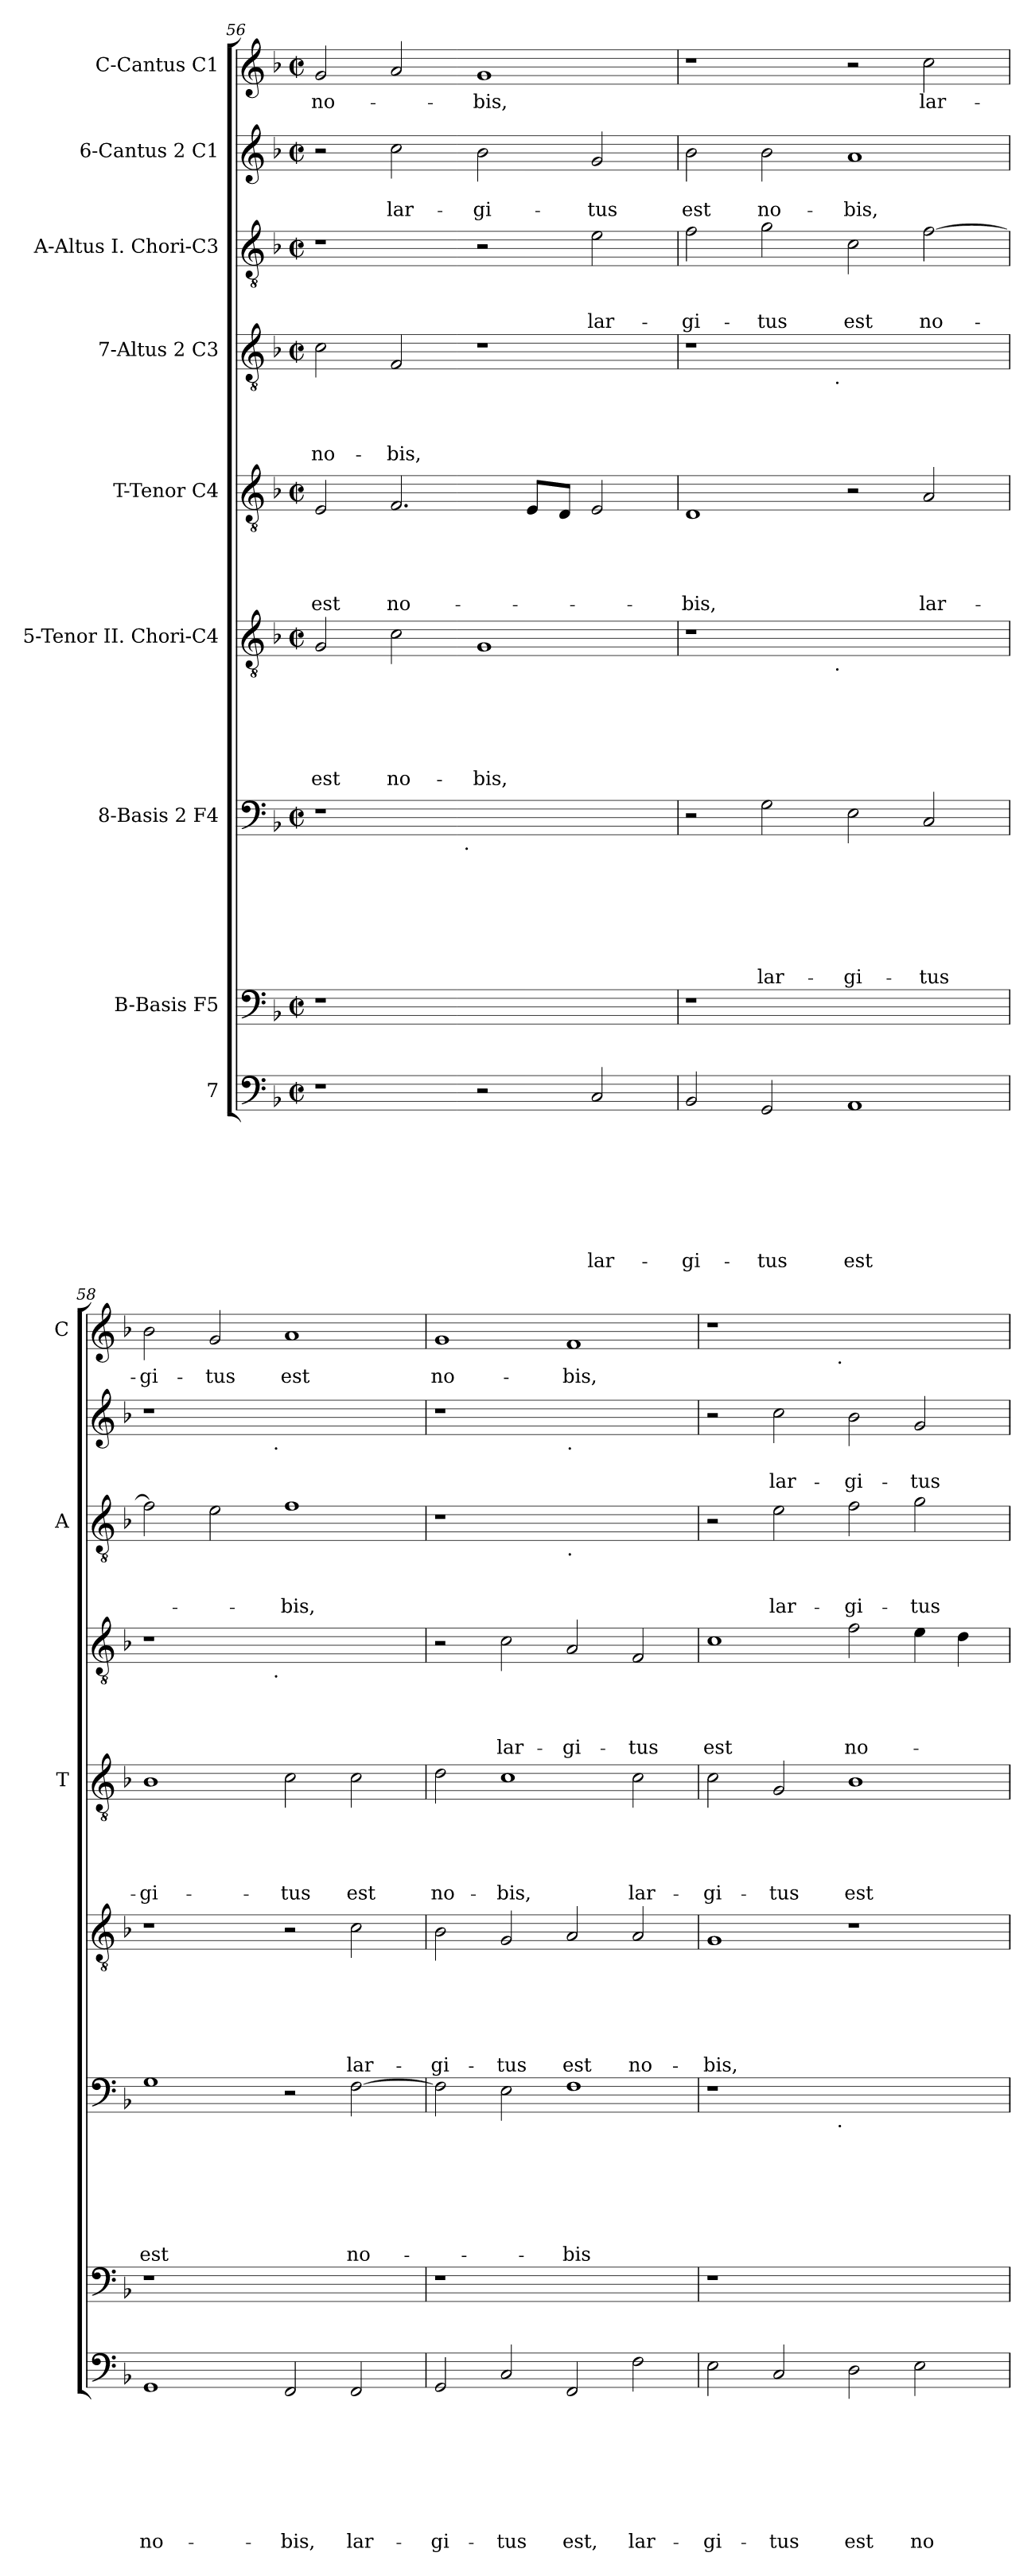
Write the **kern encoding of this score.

**kern	**text	**text	**text	**text	**text	**text	**text	**text	**kern	**kern	**text	**text	**text	**text	**text	**text	**text	**kern	**text	**text	**text	**text	**text	**text	**kern	**text	**text	**text	**text	**text	**kern	**text	**text	**text	**text	**kern	**text	**text	**text	**kern	**text	**text	**kern	**text
*part9	*part9	*part9	*part9	*part9	*part9	*part9	*part9	*part9	*part8	*part7	*part7	*part7	*part7	*part7	*part7	*part7	*part7	*part6	*part6	*part6	*part6	*part6	*part6	*part6	*part5	*part5	*part5	*part5	*part5	*part5	*part4	*part4	*part4	*part4	*part4	*part3	*part3	*part3	*part3	*part2	*part2	*part2	*part1	*part1
*staff9	*staff9	*staff9	*staff9	*staff9	*staff9	*staff9	*staff9	*staff9	*staff8	*staff7	*staff7	*staff7	*staff7	*staff7	*staff7	*staff7	*staff7	*staff6	*staff6	*staff6	*staff6	*staff6	*staff6	*staff6	*staff5	*staff5	*staff5	*staff5	*staff5	*staff5	*staff4	*staff4	*staff4	*staff4	*staff4	*staff3	*staff3	*staff3	*staff3	*staff2	*staff2	*staff2	*staff1	*staff1
*I"7	*	*	*	*	*	*	*	*	*I"B-Basis F5	*I"8-Basis 2 F4	*	*	*	*	*	*	*	*I"5-Tenor II. Chori-C4	*	*	*	*	*	*	*I"T-Tenor C4	*	*	*	*	*	*I"7-Altus 2 C3	*	*	*	*	*I"A-Altus I. Chori-C3	*	*	*	*I"6-Cantus 2 C1	*	*	*I"C-Cantus C1	*
*	*	*	*	*	*	*	*	*	*	*	*	*	*	*	*	*	*	*	*	*	*	*	*	*	*I'T	*	*	*	*	*	*	*	*	*	*	*I'A	*	*	*	*	*	*	*I'C	*
*clefF4	*	*	*	*	*	*	*	*	*clefF4	*clefF4	*	*	*	*	*	*	*	*clefGv2	*	*	*	*	*	*	*clefGv2	*	*	*	*	*	*clefGv2	*	*	*	*	*clefGv2	*	*	*	*clefG2	*	*	*clefG2	*
*k[b-]	*	*	*	*	*	*	*	*	*k[b-]	*k[b-]	*	*	*	*	*	*	*	*k[b-]	*	*	*	*	*	*	*k[b-]	*	*	*	*	*	*k[b-]	*	*	*	*	*k[b-]	*	*	*	*k[b-]	*	*	*k[b-]	*
*F:	*	*	*	*	*	*	*	*	*F:	*F:	*	*	*	*	*	*	*	*F:	*	*	*	*	*	*	*F:	*	*	*	*	*	*F:	*	*	*	*	*F:	*	*	*	*F:	*	*	*F:	*
*M2/2	*	*	*	*	*	*	*	*	*M2/2	*M2/2	*	*	*	*	*	*	*	*M2/2	*	*	*	*	*	*	*M2/2	*	*	*	*	*	*M2/2	*	*	*	*	*M2/2	*	*	*	*M2/2	*	*	*M2/2	*
*met(c|)	*	*	*	*	*	*	*	*	*met(c|)	*met(c|)	*	*	*	*	*	*	*	*met(c|)	*	*	*	*	*	*	*met(c|)	*	*	*	*	*	*met(c|)	*	*	*	*	*met(c|)	*	*	*	*met(c|)	*	*	*met(c|)	*
=56	=56	=56	=56	=56	=56	=56	=56	=56	=56	=56	=56	=56	=56	=56	=56	=56	=56	=56	=56	=56	=56	=56	=56	=56	=56	=56	=56	=56	=56	=56	=56	=56	=56	=56	=56	=56	=56	=56	=56	=56	=56	=56	=56	=56
!	!	!	!	!	!	!	!	!	!	!	!	!	!	!	!	!	!	!	!	!	!	!	!	!LO:LY:b:rj	!	!	!	!	!	!LO:LY:b:rj	!	!	!	!	!LO:LY:b	!	!	!	!	!	!	!	!	!LO:LY:b
*	*	*	*	*	*	*	*	*	*	*^	*	*	*	*	*	*	*	*	*	*	*	*	*	*	*	*	*	*	*	*	*	*	*	*	*	*	*	*	*	*	*	*	*	*
1r	.	.	.	.	.	.	.	.	1r	1r	2ryy	.	.	.	.	.	.	.	2G/	.	.	.	.	.	est	2E/	.	.	.	.	est	2c\	.	.	.	no-	1r	.	.	.	2r	.	.	2g/	no-
!	!	!	!	!	!	!	!	!	!	!	!	!	!	!	!	!	!	!	!	!	!	!	!	!	!LO:LY:b:rj	!	!	!	!	!	!LO:LY:b:rj	!	!	!	!	!LO:LY:b	!	!	!	!	!	!	!LO:LY:b:rj	!	!
.	.	.	.	.	.	.	.	.	.	.	4...ryy	.	.	.	.	.	.	.	2c\	.	.	.	.	.	no-	2.F/	.	.	.	.	no-	2F/	.	.	.	-bis,	.	.	.	.	2cc\	.	lar-	2a/	.
!	!	!	!	!	!	!	!	!	!	!	!LO:TX:b:t=.	!	!	!	!	!	!	!	!	!	!	!	!	!	!	!	!	!	!	!	!	!	!	!	!	!	!	!	!	!	!	!	!	!	!
.	.	.	.	.	.	.	.	.	.	.	1ryy	.	.	.	.	.	.	.	.	.	.	.	.	.	.	.	.	.	.	.	.	.	.	.	.	.	.	.	.	.	.	.	.	.	.
!	!	!	!	!	!	!	!	!	!	!	!	!	!	!	!	!	!	!	!	!	!	!	!	!	!LO:LY:b:rj	!	!	!	!	!	!	!	!	!	!	!	!	!	!	!	!	!	!LO:LY:b:rj	!	!LO:LY:b
2r	.	.	.	.	.	.	.	.	1ryy	1ryy	.	.	.	.	.	.	.	.	1G	.	.	.	.	.	-bis,	.	.	.	.	.	.	1r	.	.	.	.	2r	.	.	.	2b-\	.	-gi-	1g	-bis,
.	.	.	.	.	.	.	.	.	.	.	.	.	.	.	.	.	.	.	.	.	.	.	.	.	.	8E/L	.	.	.	.	.	.	.	.	.	.	.	.	.	.	.	.	.	.	.
.	.	.	.	.	.	.	.	.	.	.	.	.	.	.	.	.	.	.	.	.	.	.	.	.	.	8D/J	.	.	.	.	.	.	.	.	.	.	.	.	.	.	.	.	.	.	.
!	!	!	!	!	!	!	!	!LO:LY:b:rj	!	!	!	!	!	!	!	!	!	!	!	!	!	!	!	!	!	!	!	!	!	!	!	!	!	!	!	!	!	!	!	!LO:LY:b:rj	!	!	!LO:LY:b:rj	!	!
2C/	.	.	.	.	.	.	.	lar-	.	.	.	.	.	.	.	.	.	.	.	.	.	.	.	.	.	2E/	.	.	.	.	.	.	.	.	.	.	2e\	.	.	lar-	2g/	.	-tus	.	.
.	.	.	.	.	.	.	.	.	.	.	32ryy	.	.	.	.	.	.	.	.	.	.	.	.	.	.	.	.	.	.	.	.	.	.	.	.	.	.	.	.	.	.	.	.	.	.
=57	=57	=57	=57	=57	=57	=57	=57	=57	=57	=57	=57	=57	=57	=57	=57	=57	=57	=57	=57	=57	=57	=57	=57	=57	=57	=57	=57	=57	=57	=57	=57	=57	=57	=57	=57	=57	=57	=57	=57	=57	=57	=57	=57	=57	=57
!	!	!	!	!	!	!	!	!LO:LY:b:rj	!	!	!	!	!	!	!	!	!	!	!	!	!	!	!	!	!	!	!	!	!	!	!LO:LY:b:rj	!	!	!	!	!	!	!	!	!LO:LY:b:rj	!	!	!LO:LY:b:rj	!	!
*	*	*	*	*	*	*	*	*	*	*v	*v	*	*	*	*	*	*	*	*^	*	*	*	*	*	*	*	*	*	*	*	*	*^	*	*	*	*	*	*	*	*	*	*	*	*	*
2BB-/	.	.	.	.	.	.	.	-gi-	1r	2r	.	.	.	.	.	.	.	1r	2ryy	.	.	.	.	.	.	1D	.	.	.	.	-bis,	1r	2ryy	.	.	.	.	2f\	.	.	-gi-	2b-\	.	est	1r	.
!	!	!	!	!	!	!	!	!LO:LY:b:rj	!	!	!	!	!	!	!	!	!LO:LY:b	!	!	!	!	!	!	!	!	!	!	!	!	!	!	!	!	!	!	!	!	!	!	!	!LO:LY:b:rj	!	!	!LO:LY:b:rj	!	!
2GG/	.	.	.	.	.	.	.	-tus	.	2G\	.	.	.	.	.	.	lar-	.	4...ryy	.	.	.	.	.	.	.	.	.	.	.	.	.	4...ryy	.	.	.	.	2g\	.	.	-tus	2b-\	.	no-	.	.
!	!	!	!	!	!	!	!	!	!	!	!	!	!	!	!	!	!	!	!	!	!	!	!	!	!	!	!	!	!	!	!	!	!LO:TX:b:t=.	!	!	!	!	!	!	!	!	!	!	!	!	!
!	!	!	!	!	!	!	!	!	!	!	!	!	!	!	!	!	!	!	!LO:TX:b:t=.	!	!	!	!	!	!	!	!	!	!	!	!	!	!	!	!	!	!	!	!	!	!	!	!	!	!	!
.	.	.	.	.	.	.	.	.	.	.	.	.	.	.	.	.	.	.	1ryy	.	.	.	.	.	.	.	.	.	.	.	.	.	1ryy	.	.	.	.	.	.	.	.	.	.	.	.	.
!	!	!	!	!	!	!	!	!LO:LY:b:rj	!	!	!	!	!	!	!	!	!LO:LY:b	!	!	!	!	!	!	!	!	!	!	!	!	!	!	!	!	!	!	!	!	!	!	!	!LO:LY:b:rj	!	!	!LO:LY:b:rj	!	!
1AA	.	.	.	.	.	.	.	est	1ryy	2E\	.	.	.	.	.	.	-gi-	1ryy	.	.	.	.	.	.	.	2r	.	.	.	.	.	1ryy	.	.	.	.	.	2c\	.	.	est	1a	.	-bis,	2r	.
!	!	!	!	!	!	!	!	!	!	!	!	!	!	!	!	!	!LO:LY:b	!	!	!	!	!	!	!	!	!	!	!	!	!	!LO:LY:b:rj	!	!	!	!	!	!	!	!	!	!LO:LY:b:rj	!	!	!	!	!LO:LY:b
.	.	.	.	.	.	.	.	.	.	2C/	.	.	.	.	.	.	-tus	.	.	.	.	.	.	.	.	2A/	.	.	.	.	lar-	.	.	.	.	.	.	[>2f\	.	.	no-	.	.	.	2cc\	lar-
.	.	.	.	.	.	.	.	.	.	.	.	.	.	.	.	.	.	.	32ryy	.	.	.	.	.	.	.	.	.	.	.	.	.	32ryy	.	.	.	.	.	.	.	.	.	.	.	.	.
=58	=58	=58	=58	=58	=58	=58	=58	=58	=58	=58	=58	=58	=58	=58	=58	=58	=58	=58	=58	=58	=58	=58	=58	=58	=58	=58	=58	=58	=58	=58	=58	=58	=58	=58	=58	=58	=58	=58	=58	=58	=58	=58	=58	=58	=58	=58
!	!	!	!	!	!	!	!	!LO:LY:b:rj	!	!	!	!	!	!	!	!	!LO:LY:b	!	!	!	!	!	!	!	!	!	!	!	!	!	!LO:LY:b:rj	!	!	!	!	!	!	!	!	!	!	!	!	!	!	!LO:LY:b
*	*	*	*	*	*	*	*	*	*	*	*	*	*	*	*	*	*	*v	*v	*	*	*	*	*	*	*	*	*	*	*	*	*	*	*	*	*	*	*	*	*	*	*^	*	*	*	*
1GG	.	.	.	.	.	.	.	no-	1r	1G	.	.	.	.	.	.	est	1r	.	.	.	.	.	.	1B-	.	.	.	.	-gi-	1r	2ryy	.	.	.	.	2f\]	.	.	.	1r	2ryy	.	.	2b-\	-gi-
!	!	!	!	!	!	!	!	!	!	!	!	!	!	!	!	!	!	!	!	!	!	!	!	!	!	!	!	!	!	!	!	!	!	!	!	!	!	!	!	!	!	!	!	!	!	!LO:LY:b
.	.	.	.	.	.	.	.	.	.	.	.	.	.	.	.	.	.	.	.	.	.	.	.	.	.	.	.	.	.	.	.	4...ryy	.	.	.	.	2e\	.	.	.	.	4...ryy	.	.	2g/	-tus
!	!	!	!	!	!	!	!	!	!	!	!	!	!	!	!	!	!	!	!	!	!	!	!	!	!	!	!	!	!	!	!	!	!	!	!	!	!	!	!	!	!	!LO:TX:b:t=.	!	!	!	!
!	!	!	!	!	!	!	!	!	!	!	!	!	!	!	!	!	!	!	!	!	!	!	!	!	!	!	!	!	!	!	!	!LO:TX:b:t=.	!	!	!	!	!	!	!	!	!	!	!	!	!	!
.	.	.	.	.	.	.	.	.	.	.	.	.	.	.	.	.	.	.	.	.	.	.	.	.	.	.	.	.	.	.	.	1ryy	.	.	.	.	.	.	.	.	.	1ryy	.	.	.	.
!	!	!	!	!	!	!	!	!LO:LY:b:rj	!	!	!	!	!	!	!	!	!	!	!	!	!	!	!	!	!	!	!	!	!	!LO:LY:b:rj	!	!	!	!	!	!	!	!	!	!LO:LY:b:rj	!	!	!	!	!	!LO:LY:b
2FF/	.	.	.	.	.	.	.	-bis,	1ryy	2r	.	.	.	.	.	.	.	2r	.	.	.	.	.	.	2c\	.	.	.	.	-tus	1ryy	.	.	.	.	.	1f	.	.	-bis,	1ryy	.	.	.	1a	est
!	!	!	!	!	!	!	!	!LO:LY:b:rj	!	!	!	!	!	!	!	!	!LO:LY:b	!	!	!	!	!	!	!LO:LY:b:rj	!	!	!	!	!	!LO:LY:b:rj	!	!	!	!	!	!	!	!	!	!	!	!	!	!	!	!
2FF/	.	.	.	.	.	.	.	lar-	.	[>2F\	.	.	.	.	.	.	no-	2c\	.	.	.	.	.	lar-	2c\	.	.	.	.	est	.	.	.	.	.	.	.	.	.	.	.	.	.	.	.	.
.	.	.	.	.	.	.	.	.	.	.	.	.	.	.	.	.	.	.	.	.	.	.	.	.	.	.	.	.	.	.	.	32ryy	.	.	.	.	.	.	.	.	.	32ryy	.	.	.	.
!!LO:PB:g=z
=59	=59	=59	=59	=59	=59	=59	=59	=59	=59	=59	=59	=59	=59	=59	=59	=59	=59	=59	=59	=59	=59	=59	=59	=59	=59	=59	=59	=59	=59	=59	=59	=59	=59	=59	=59	=59	=59	=59	=59	=59	=59	=59	=59	=59	=59	=59
!	!	!	!	!	!	!	!	!LO:LY:b:rj	!	!	!	!	!	!	!	!	!	!	!	!	!	!	!	!LO:LY:b:rj	!	!	!	!	!	!LO:LY:b:rj	!	!	!	!	!	!	!	!	!	!	!	!	!	!	!	!LO:LY:b
*	*	*	*	*	*	*	*	*	*	*	*	*	*	*	*	*	*	*	*	*	*	*	*	*	*	*	*	*	*	*	*v	*v	*	*	*	*	*	*	*	*	*v	*v	*	*	*	*
2GG/	.	.	.	.	.	.	.	-gi-	1r	2F\]	.	.	.	.	.	.	.	2B-\	.	.	.	.	.	-gi-	2d\	.	.	.	.	no-	2r	.	.	.	.	1r	.	.	.	1r	.	.	1g	no-
!	!	!	!	!	!	!	!	!LO:LY:b:rj	!	!	!	!	!	!	!	!	!	!	!	!	!	!	!	!LO:LY:b:rj	!	!	!	!	!	!LO:LY:b:rj	!	!	!	!	!LO:LY:b	!	!	!	!	!	!	!	!	!
2C/	.	.	.	.	.	.	.	-tus	.	2E\	.	.	.	.	.	.	.	2G/	.	.	.	.	.	-tus	1c	.	.	.	.	-bis,	2c\	.	.	.	lar-	.	.	.	.	.	.	.	.	.
!	!	!	!	!	!	!	!	!	!	!	!	!	!	!	!	!	!	!	!	!	!	!	!	!	!	!	!	!	!	!	!	!	!	!	!	!	!	!	!	!LO:TX:b:t=.	!	!	!	!
!	!	!	!	!	!	!	!	!	!	!	!	!	!	!	!	!	!	!	!	!	!	!	!	!	!	!	!	!	!	!	!	!	!	!	!	!LO:TX:b:t=.	!	!	!	!	!	!	!	!
!	!	!	!	!	!	!	!	!LO:LY:b:rj	!	!	!	!	!	!	!	!	!LO:LY:b	!	!	!	!	!	!	!LO:LY:b:rj	!	!	!	!	!	!	!	!	!	!	!LO:LY:b	!	!	!	!	!	!	!	!	!LO:LY:b
2FF/	.	.	.	.	.	.	.	est,	1ryy	1F	.	.	.	.	.	.	-bis	2A/	.	.	.	.	.	est	.	.	.	.	.	.	2A/	.	.	.	-gi-	1ryy	.	.	.	1ryy	.	.	1f	-bis,
!	!	!	!	!	!	!	!	!LO:LY:b:rj	!	!	!	!	!	!	!	!	!	!	!	!	!	!	!	!LO:LY:b:rj	!	!	!	!	!	!LO:LY:b:rj	!	!	!	!	!LO:LY:b	!	!	!	!	!	!	!	!	!
2F\	.	.	.	.	.	.	.	lar-	.	.	.	.	.	.	.	.	.	2A/	.	.	.	.	.	no-	2c\	.	.	.	.	lar-	2F/	.	.	.	-tus	.	.	.	.	.	.	.	.	.
=60	=60	=60	=60	=60	=60	=60	=60	=60	=60	=60	=60	=60	=60	=60	=60	=60	=60	=60	=60	=60	=60	=60	=60	=60	=60	=60	=60	=60	=60	=60	=60	=60	=60	=60	=60	=60	=60	=60	=60	=60	=60	=60	=60	=60
!	!	!	!	!	!	!	!	!LO:LY:b:rj	!	!	!	!	!	!	!	!	!	!	!	!	!	!	!	!LO:LY:b:rj	!	!	!	!	!	!LO:LY:b:rj	!	!	!	!	!LO:LY:b	!	!	!	!	!	!	!	!	!
*	*	*	*	*	*	*	*	*	*	*^	*	*	*	*	*	*	*	*	*	*	*	*	*	*	*	*	*	*	*	*	*	*	*	*	*	*	*	*	*	*	*	*	*^	*
2E\	.	.	.	.	.	.	.	-gi-	1r	1r	2ryy	.	.	.	.	.	.	.	1G	.	.	.	.	.	-bis,	2c\	.	.	.	.	-gi-	1c	.	.	.	est	2r	.	.	.	2r	.	.	1r	2ryy	.
!	!	!	!	!	!	!	!	!LO:LY:b:rj	!	!	!	!	!	!	!	!	!	!	!	!	!	!	!	!	!	!	!	!	!	!	!LO:LY:b:rj	!	!	!	!	!	!	!	!	!LO:LY:b:rj	!	!	!LO:LY:b:rj	!	!	!
2C/	.	.	.	.	.	.	.	-tus	.	.	4...ryy	.	.	.	.	.	.	.	.	.	.	.	.	.	.	2G/	.	.	.	.	-tus	.	.	.	.	.	2e\	.	.	lar-	2cc\	.	lar-	.	4...ryy	.
!	!	!	!	!	!	!	!	!	!	!	!	!	!	!	!	!	!	!	!	!	!	!	!	!	!	!	!	!	!	!	!	!	!	!	!	!	!	!	!	!	!	!	!	!	!LO:TX:b:t=.	!
!	!	!	!	!	!	!	!	!	!	!	!LO:TX:b:t=.	!	!	!	!	!	!	!	!	!	!	!	!	!	!	!	!	!	!	!	!	!	!	!	!	!	!	!	!	!	!	!	!	!	!	!
.	.	.	.	.	.	.	.	.	.	.	1ryy	.	.	.	.	.	.	.	.	.	.	.	.	.	.	.	.	.	.	.	.	.	.	.	.	.	.	.	.	.	.	.	.	.	1ryy	.
!	!	!	!	!	!	!	!	!LO:LY:b:rj	!	!	!	!	!	!	!	!	!	!	!	!	!	!	!	!	!	!	!	!	!	!	!LO:LY:b:rj	!	!	!	!	!LO:LY:b	!	!	!	!LO:LY:b:rj	!	!	!LO:LY:b:rj	!	!	!
2D\	.	.	.	.	.	.	.	est	1ryy	1ryy	.	.	.	.	.	.	.	.	1r	.	.	.	.	.	.	1B-	.	.	.	.	est	2f\	.	.	.	no-	2f\	.	.	-gi-	2b-\	.	-gi-	1ryy	.	.
!	!	!	!	!	!	!	!	!LO:LY:b:rj	!	!	!	!	!	!	!	!	!	!	!	!	!	!	!	!	!	!	!	!	!	!	!	!	!	!	!	!	!	!	!	!LO:LY:b:rj	!	!	!LO:LY:b:rj	!	!	!
2E\	.	.	.	.	.	.	.	no-	.	.	.	.	.	.	.	.	.	.	.	.	.	.	.	.	.	.	.	.	.	.	.	4e\	.	.	.	.	2g\	.	.	-tus	2g/	.	-tus	.	.	.
.	.	.	.	.	.	.	.	.	.	.	.	.	.	.	.	.	.	.	.	.	.	.	.	.	.	.	.	.	.	.	.	4d\	.	.	.	.	.	.	.	.	.	.	.	.	.	.
.	.	.	.	.	.	.	.	.	.	.	32ryy	.	.	.	.	.	.	.	.	.	.	.	.	.	.	.	.	.	.	.	.	.	.	.	.	.	.	.	.	.	.	.	.	.	32ryy	.
*	*	*	*	*	*	*	*	*	*	*v	*v	*	*	*	*	*	*	*	*	*	*	*	*	*	*	*	*	*	*	*	*	*	*	*	*	*	*	*	*	*	*	*	*	*v	*v	*
=	=	=	=	=	=	=	=	=	=	=	=	=	=	=	=	=	=	=	=	=	=	=	=	=	=	=	=	=	=	=	=	=	=	=	=	=	=	=	=	=	=	=	=	=
*-	*-	*-	*-	*-	*-	*-	*-	*-	*-	*-	*-	*-	*-	*-	*-	*-	*-	*-	*-	*-	*-	*-	*-	*-	*-	*-	*-	*-	*-	*-	*-	*-	*-	*-	*-	*-	*-	*-	*-	*-	*-	*-	*-	*-
